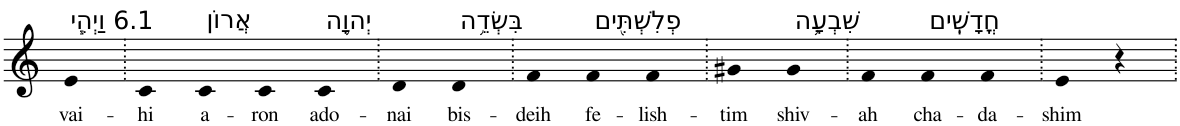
**kern	**text
*part1	*part1
*staff1	*staff1
*I"Piano	*
*I'Pno	*
*clefG2	*
*k[]	*
=1	=1
!LO:TX:a:t=6.1 וַיְהִ֧י	!
!	!LO:LY:b
4e	vai-
=2.	=2.
!	!LO:LY:b
4c	-hi
!LO:TX:a:t=אֲרוֹן	!
!	!LO:LY:b
4c	a-
!	!LO:LY:b
4c	-ron
!LO:TX:a:t=יְהוָ֛ה	!
!	!LO:LY:b
4c	ado-
=3.	=3.
!	!LO:LY:b
4d	-nai
!LO:TX:a:t=בִּשְׂדֵ֥ה	!
!	!LO:LY:b
4d	bis-
=4.	=4.
!	!LO:LY:b
4f	-deih
!LO:TX:a:t=פְלִשְׁתִּ֖ים	!
!	!LO:LY:b
4f	fe-
!	!LO:LY:b
4f	-lish-
=5.	=5.
!	!LO:LY:b
4g#X	-tim
!LO:TX:a:t=שִׁבְעָ֥ה	!
!	!LO:LY:b
4g#	shiv-
=6.	=6.
!	!LO:LY:b
4f	-ah
!LO:TX:a:t=חֳדָשִֽׁים	!
!	!LO:LY:b
4f	cha-
!	!LO:LY:b
4f	-da-
=7.	=7.
!	!LO:LY:b
4e	-shim
4r	.
=.	=.
*-	*-
